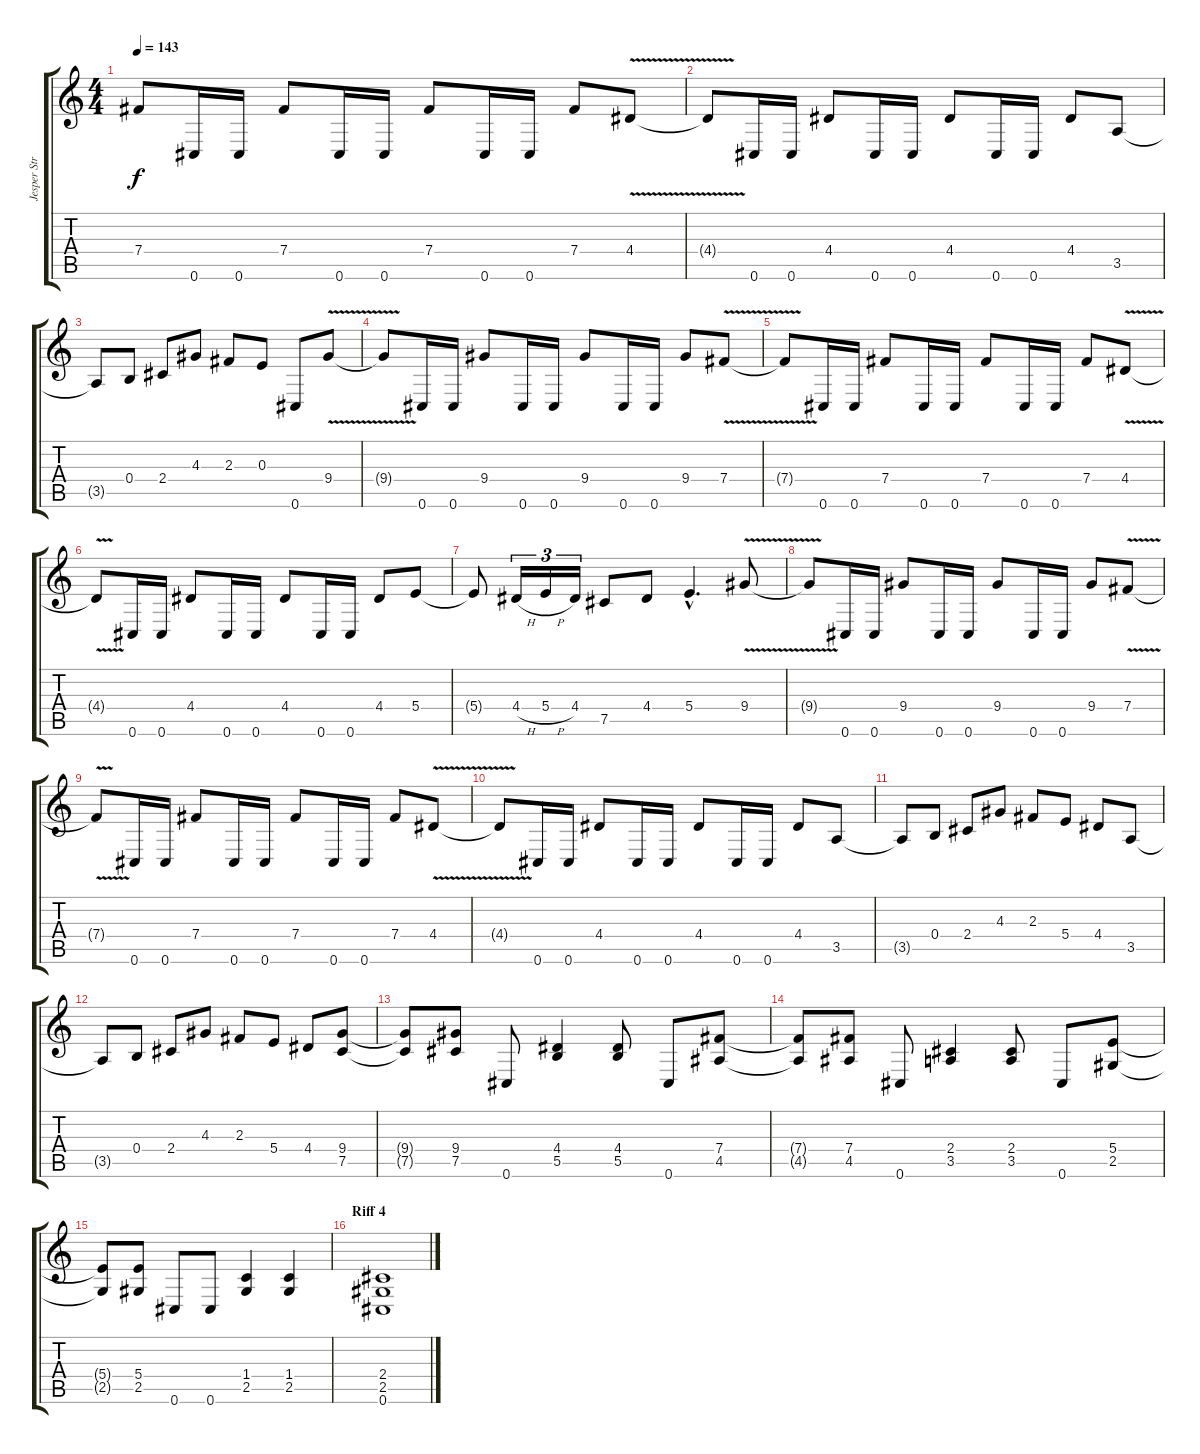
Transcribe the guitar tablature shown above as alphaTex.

\track ("Jesper Strömblad" "Jesper Str") {instrument distortionguitar}
\staff {score tabs}
\tuning (Db4 Ab3 E3 B2 Gb2 Db2) {hide}
\ts (4 4)
\tempo 143
\clef g2
\ks c
7.4{t}.8{dy f} 0.6.16 0.6.16 7.4.8 0.6.16 0.6.16 7.4.8 0.6.16 0.6.16 7.4.8 4.4{v}.8 |
4.4{t}.8 0.6.16 0.6.16 4.4.8 0.6.16 0.6.16 4.4.8 0.6.16 0.6.16 4.4.8 3.5.8 |
3.5{t}.8 0.4.8 2.4.8 4.3.8 2.3.8 0.3.8 0.6.8 9.4{v}.8 |
9.4{t}.8 0.6.16 0.6.16 9.4.8 0.6.16 0.6.16 9.4.8 0.6.16 0.6.16 9.4.8 7.4{v}.8 |
7.4{t}.8 0.6.16 0.6.16 7.4.8 0.6.16 0.6.16 7.4.8 0.6.16 0.6.16 7.4.8 4.4{v}.8 |
4.4{t}.8 0.6.16 0.6.16 4.4.8 0.6.16 0.6.16 4.4.8 0.6.16 0.6.16 4.4.8 5.4.8 |
5.4{t}.8 4.4{h}.16{tu (3 2)} 5.4{h}.16{tu (3 2)} 4.4.16{tu (3 2)} 7.5.8 4.4.8 5.4{hac}.4{d} 9.4{v}.8 |
9.4{t}.8 0.6.16 0.6.16 9.4.8 0.6.16 0.6.16 9.4.8 0.6.16 0.6.16 9.4.8 7.4{v}.8 |
7.4{t}.8 0.6.16 0.6.16 7.4.8 0.6.16 0.6.16 7.4.8 0.6.16 0.6.16 7.4.8 4.4{v}.8 |
4.4{t}.8 0.6.16 0.6.16 4.4.8 0.6.16 0.6.16 4.4.8 0.6.16 0.6.16 4.4.8 3.5.8 |
3.5{t}.8 0.4.8 2.4.8 4.3.8 2.3.8 5.4.8 4.4.8 3.5.8 |
3.5{t}.8 0.4.8 2.4.8 4.3.8 2.3.8 5.4.8 4.4.8 (9.4 7.5).8 |
(9.4{t} 7.5{t}).8 (9.4 7.5).8 0.6.8 (4.4 5.5).4 (4.4 5.5).8 0.6.8 (7.4 4.5).8 |
(7.4{t} 4.5{t}).8 (7.4 4.5).8 0.6.8 (2.4 3.5).4 (2.4 3.5).8 0.6.8 (5.4 2.5).8 |
(5.4{t} 2.5{t}).8 (5.4 2.5).8 0.6.8 0.6.8 (1.4 2.5).4 (1.4 2.5).4 |
\section ("" "Riff 4")
(2.4 2.5 0.6).1
